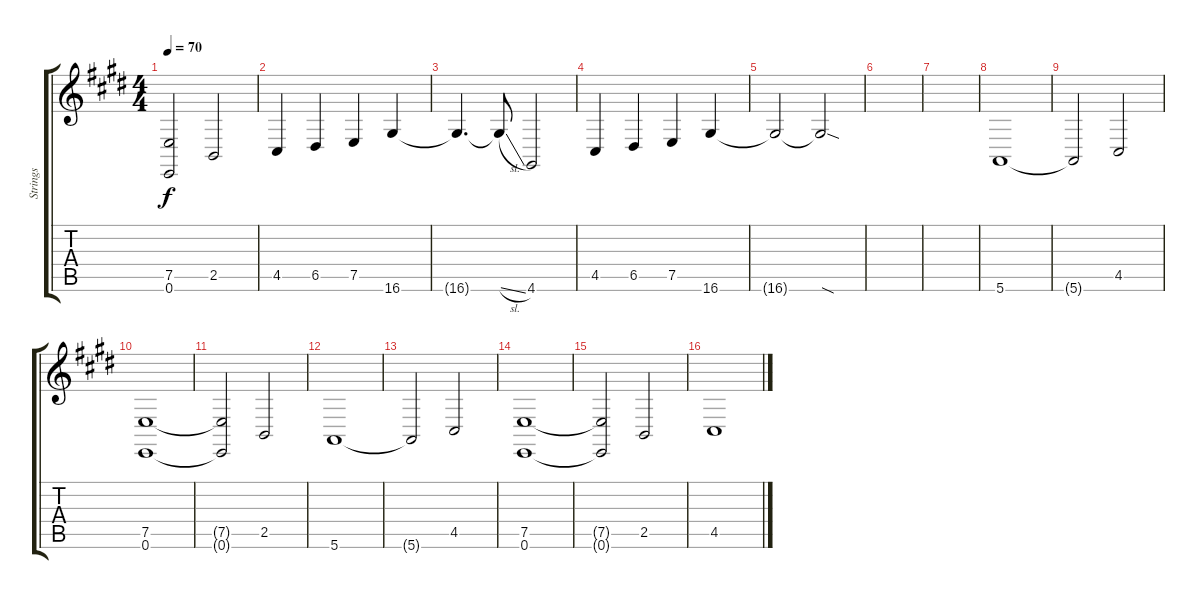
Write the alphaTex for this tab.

\track ("Strings" "Strings") {instrument cello}
\staff {score tabs}
\tuning (E4 B3 G3 D3 A2 E2) {hide}
\ts (4 4)
\tempo 70
\clef g2
\ks e
(7.5{t} 0.6{t}).2{dy f} 2.5.2 |
4.5.4 6.5.4 7.5.4 16.6.4 |
16.6{t}.4{d} 16.6{sl t}.8 4.6.2 |
4.5.4 6.5.4 7.5.4 16.6.4 |
16.6{t}.2 16.6{sod t}.2 |
|
|
5.6.1 |
5.6{t}.2 4.5.2 |
(7.5 0.6).1 |
(7.5{t} 0.6{t}).2 2.5.2 |
5.6.1 |
5.6{t}.2 4.5.2 |
(7.5 0.6).1 |
(7.5{t} 0.6{t}).2 2.5.2 |
4.5.1
